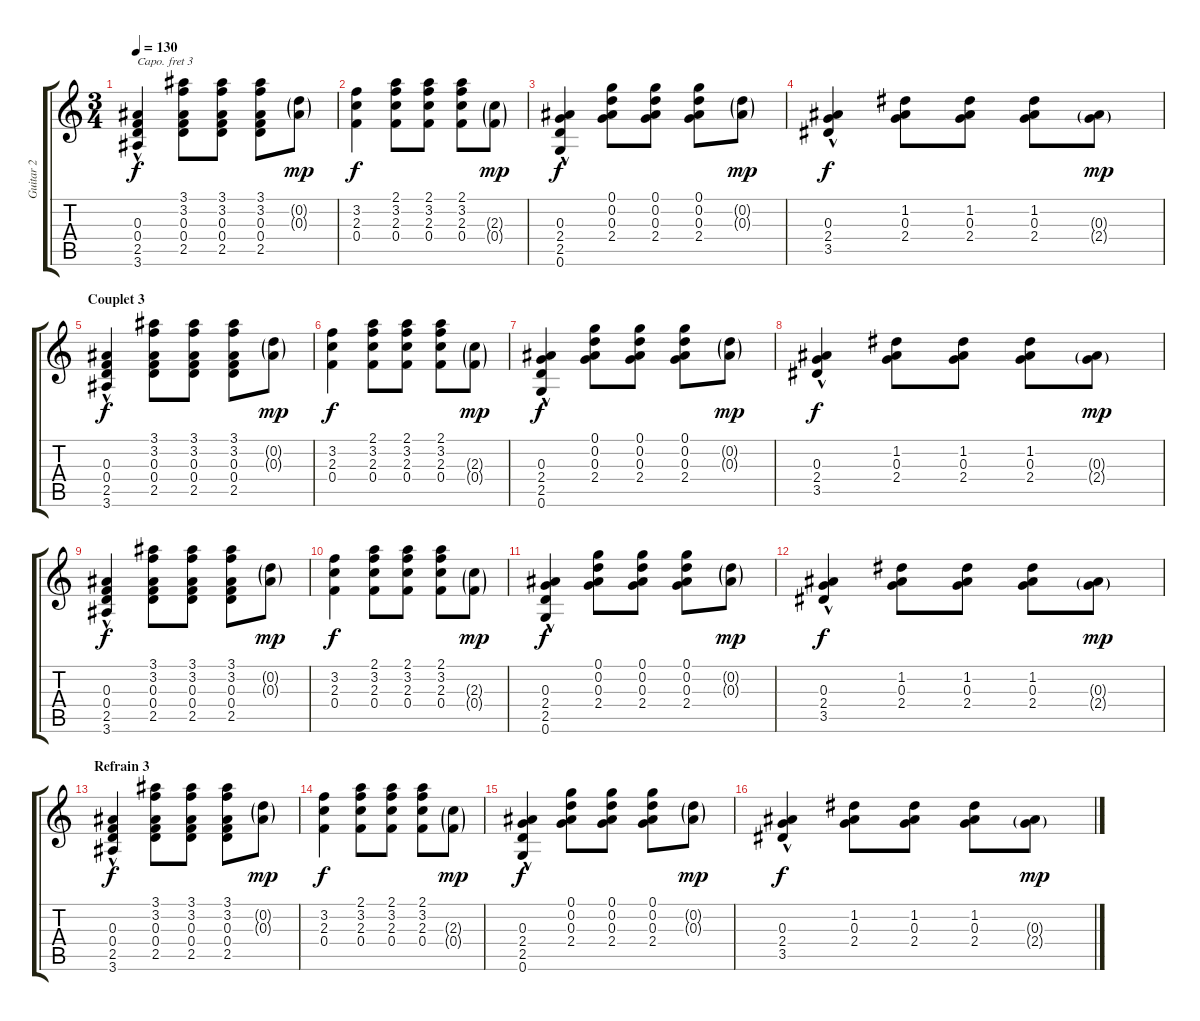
\track ("Guitar 2" "Guitar 2") {instrument acousticguitarsteel}
\staff {score tabs}
\capo 3
\tuning (E4 B3 G3 D3 A2 E2) {hide}
\ts (3 4)
\tempo 130
\clef g2
\ks c
(0.3 0.4 2.5 3.6{hac}).4{dy f} (3.1 3.2 0.3 0.4 2.5).8 (3.1 3.2 0.3 0.4 2.5).8 (3.1 3.2 0.3 0.4 2.5).8 (0.2{g} 0.3{g}).8{dy mp} |
(3.2 2.3 0.4).4{dy f} (2.1 3.2 2.3 0.4).8 (2.1 3.2 2.3 0.4).8 (2.1 3.2 2.3 0.4).8 (2.3{g} 0.4{g}).8{dy mp} |
(0.3 2.4 2.5{hac} 0.6{hac}).4{dy f} (0.1 0.2 0.3 2.4).8 (0.1 0.2 0.3 2.4).8 (0.1 0.2 0.3 2.4).8 (0.2{g} 0.3{g}).8{dy mp} |
(0.3 2.4 3.5{hac}).4{dy f} (1.2 0.3 2.4).8 (1.2 0.3 2.4).8 (1.2 0.3 2.4).8 (0.3{g} 2.4{g}).8{dy mp} |
\section ("" "Couplet 3")
(0.3 0.4 2.5 3.6{hac}).4{dy f} (3.1 3.2 0.3 0.4 2.5).8 (3.1 3.2 0.3 0.4 2.5).8 (3.1 3.2 0.3 0.4 2.5).8 (0.2{g} 0.3{g}).8{dy mp} |
(3.2 2.3 0.4).4{dy f} (2.1 3.2 2.3 0.4).8 (2.1 3.2 2.3 0.4).8 (2.1 3.2 2.3 0.4).8 (2.3{g} 0.4{g}).8{dy mp} |
(0.3 2.4 2.5{hac} 0.6{hac}).4{dy f} (0.1 0.2 0.3 2.4).8 (0.1 0.2 0.3 2.4).8 (0.1 0.2 0.3 2.4).8 (0.2{g} 0.3{g}).8{dy mp} |
(0.3 2.4 3.5{hac}).4{dy f} (1.2 0.3 2.4).8 (1.2 0.3 2.4).8 (1.2 0.3 2.4).8 (0.3{g} 2.4{g}).8{dy mp} |
(0.3 0.4 2.5 3.6{hac}).4{dy f} (3.1 3.2 0.3 0.4 2.5).8 (3.1 3.2 0.3 0.4 2.5).8 (3.1 3.2 0.3 0.4 2.5).8 (0.2{g} 0.3{g}).8{dy mp} |
(3.2 2.3 0.4).4{dy f} (2.1 3.2 2.3 0.4).8 (2.1 3.2 2.3 0.4).8 (2.1 3.2 2.3 0.4).8 (2.3{g} 0.4{g}).8{dy mp} |
(0.3 2.4 2.5{hac} 0.6{hac}).4{dy f} (0.1 0.2 0.3 2.4).8 (0.1 0.2 0.3 2.4).8 (0.1 0.2 0.3 2.4).8 (0.2{g} 0.3{g}).8{dy mp} |
(0.3 2.4 3.5{hac}).4{dy f} (1.2 0.3 2.4).8 (1.2 0.3 2.4).8 (1.2 0.3 2.4).8 (0.3{g} 2.4{g}).8{dy mp} |
\section ("" "Refrain 3")
(0.3 0.4 2.5 3.6{hac}).4{dy f} (3.1 3.2 0.3 0.4 2.5).8 (3.1 3.2 0.3 0.4 2.5).8 (3.1 3.2 0.3 0.4 2.5).8 (0.2{g} 0.3{g}).8{dy mp} |
(3.2 2.3 0.4).4{dy f} (2.1 3.2 2.3 0.4).8 (2.1 3.2 2.3 0.4).8 (2.1 3.2 2.3 0.4).8 (2.3{g} 0.4{g}).8{dy mp} |
(0.3 2.4 2.5{hac} 0.6{hac}).4{dy f} (0.1 0.2 0.3 2.4).8 (0.1 0.2 0.3 2.4).8 (0.1 0.2 0.3 2.4).8 (0.2{g} 0.3{g}).8{dy mp} |
(0.3 2.4 3.5{hac}).4{dy f} (1.2 0.3 2.4).8 (1.2 0.3 2.4).8 (1.2 0.3 2.4).8 (0.3{g} 2.4{g}).8{dy mp}
